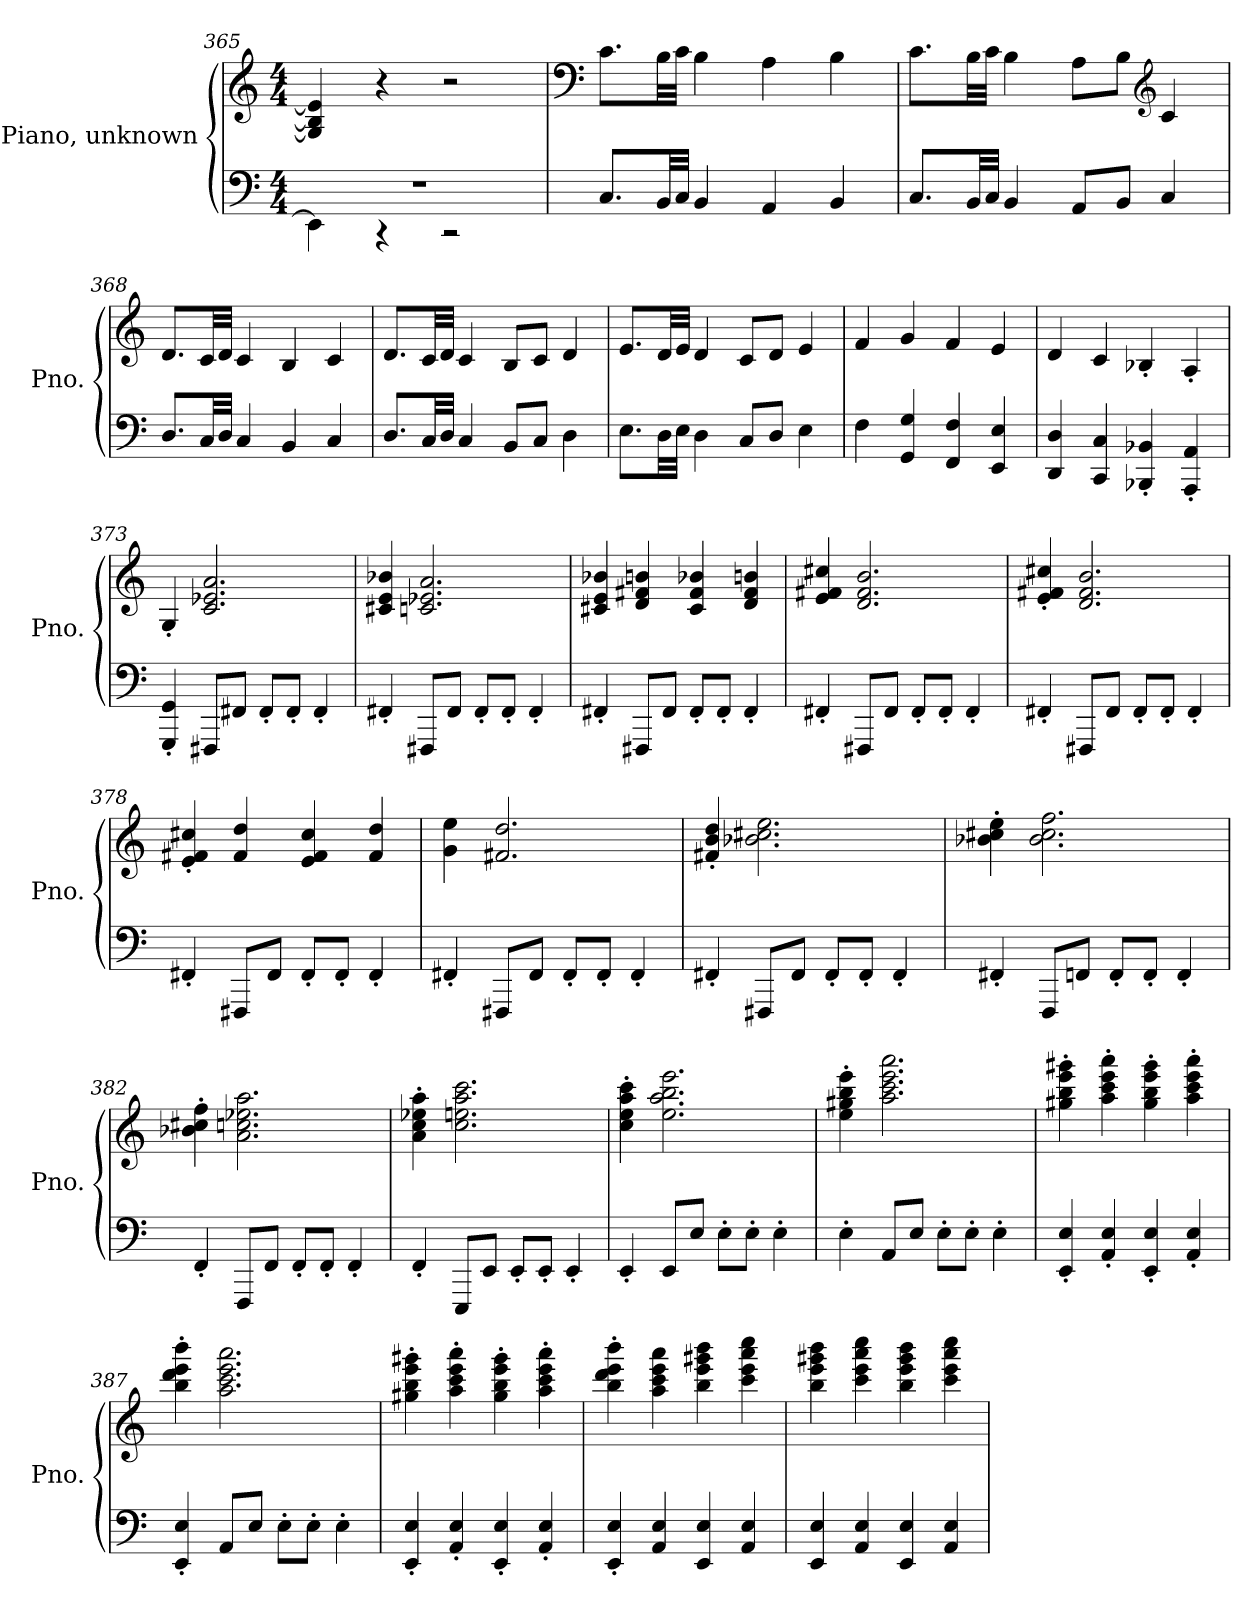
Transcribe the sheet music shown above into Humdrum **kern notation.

**kern	**kern
*part1	*part1
*staff2	*staff1
*I"Piano, unknown	*
*I'Pno.	*
*clefF4	*clefG2
*k[]	*k[]
*M4/4	*M4/4
=365	=365
*^	*
1r	4EE\]	4G#/] 4B/] 4e/]
.	4r	4r
.	2r	2r
*v	*v	*
!!LO:LB:g=z
=366	=366
*	*clefF4
8.C/L	8.c\L
32BB/LL	32B\LL
32C/JJJ	32c\JJJ
4BB/	4B\
4AA/	4A\
4BB/	4B\
=367	=367
8.C/L	8.c\L
32BB/LL	32B\LL
32C/JJJ	32c\JJJ
4BB/	4B\
8AA/L	8A\L
8BB/J	8B\J
*	*clefG2
4C/	4c/
=368	=368
8.D/L	8.d/L
32C/LL	32c/LL
32D/JJJ	32d/JJJ
4C/	4c/
4BB/	4B/
4C/	4c/
=369	=369
8.D/L	8.d/L
32C/LL	32c/LL
32D/JJJ	32d/JJJ
4C/	4c/
8BB/L	8B/L
8C/J	8c/J
4D\	4d/
=370	=370
8.E\L	8.e/L
32D\LL	32d/LL
32E\JJJ	32e/JJJ
4D\	4d/
8C/L	8c/L
8D/J	8d/J
4E\	4e/
!!LO:LB:g=z
=371	=371
4F\	4f/
4GG/ 4G/	4g/
4FF/ 4F/	4f/
4EE/ 4E/	4e/
=372	=372
4DD/ 4D/	4d/
4CC/ 4C/	4c/
4BBB-X/' 4BB-X/'	4B-X'/
4AAA/' 4AA/'	4A'/
=373	=373
4GGG/' 4GG/'	4G'/
8FFF#X/L	2.c/ 2.e-X/ 2.a/
8FF#X/J	.
8FF#'/L	.
8FF#'/J	.
4FF#'/	.
=374	=374
4FF#X'/	4c#X/ 4e/ 4b-X/
8FFF#X/L	2.cn/ 2.e-X/ 2.a/
8FF#/J	.
8FF#'/L	.
8FF#'/J	.
4FF#'/	.
=375	=375
4FF#X'/	4c#X/ 4e/ 4b-X/
8FFF#X/L	4d/ 4f#X/ 4bn/
8FF#/J	.
8FF#'/L	4c#/ 4f#/ 4b-X/
8FF#'/J	.
4FF#'/	4d/ 4f#/ 4bn/
=376	=376
4FF#X'/	4e/ 4f#X/ 4cc#X/
8FFF#X/L	2.d/ 2.f#/ 2.b/
8FF#/J	.
8FF#'/L	.
8FF#'/J	.
4FF#'/	.
!!LO:LB:g=z
=377	=377
4FF#X'/	4e/' 4f#X/' 4cc#X/'
8FFF#X/L	2.d/ 2.f#/ 2.b/
8FF#/J	.
8FF#'/L	.
8FF#'/J	.
4FF#'/	.
=378	=378
4FF#X'/	4e/' 4f#X/' 4cc#X/'
8FFF#X/L	4f#/ 4dd/
8FF#/J	.
8FF#'/L	4e/ 4f#/ 4cc#/
8FF#'/J	.
4FF#'/	4f#/ 4dd/
=379	=379
4FF#X'/	4g\ 4ee\
8FFF#X/L	2.f#X/ 2.dd/
8FF#/J	.
8FF#'/L	.
8FF#'/J	.
4FF#'/	.
=380	=380
4FF#X'/	4f#X/' 4b/' 4dd/'
8FFF#X/L	2.b-X\ 2.cc#X\ 2.ee\
8FF#/J	.
8FF#'/L	.
8FF#'/J	.
4FF#'/	.
=381	=381
4FF#X'/	4b-X\' 4cc#X\' 4ee\'
8FFF/L	2.b-\ 2.cc#\ 2.ff\
8FFn/J	.
8FF'/L	.
8FF'/J	.
4FF'/	.
!!LO:PB:g=z
=382	=382
4FF'/	4b-X\' 4cc#X\' 4ff\'
8FFF/L	2.a\ 2.ccn\ 2.ee-X\ 2.aa\
8FF/J	.
8FF'/L	.
8FF'/J	.
4FF'/	.
=383	=383
4FF'/	4a\' 4cc\' 4ee-X\' 4aa\'
8EEE/L	2.cc\ 2.een\ 2.aa\ 2.ccc\
8EE/J	.
8EE'/L	.
8EE'/J	.
4EE'/	.
=384	=384
4EE'/	4cc\' 4ee\' 4aa\' 4ccc\'
8EE/L	2.ee\ 2.aa\ 2.bb\ 2.eee\
8E/J	.
8E'\L	.
8E'\J	.
4E'\	.
=385	=385
4E'\	4ee\' 4gg#X\' 4bb\' 4eee\'
8AA/L	2.aa\ 2.ccc\ 2.eee\ 2.aaa\
8E/J	.
8E'\L	.
8E'\J	.
4E'\	.
=386	=386
4EE/' 4E/'	4gg#X\' 4bb\' 4eee\' 4ggg#X\'
4AA/' 4E/'	4aa\' 4ccc\' 4eee\' 4aaa\'
4EE/' 4E/'	4gg#\' 4bb\' 4eee\' 4ggg#\'
4AA/' 4E/'	4aa\' 4ccc\' 4eee\' 4aaa\'
!!LO:LB:g=z
=387	=387
4EE/' 4E/'	4bb\' 4ddd\' 4eee\' 4bbb\'
8AA/L	2.aa\ 2.ccc\ 2.eee\ 2.aaa\
8E/J	.
8E'\L	.
8E'\J	.
4E'\	.
=388	=388
4EE/' 4E/'	4gg#X\' 4bb\' 4eee\' 4ggg#X\'
4AA/' 4E/'	4aa\' 4ccc\' 4eee\' 4aaa\'
4EE/' 4E/'	4gg#\' 4bb\' 4eee\' 4ggg#\'
4AA/' 4E/'	4aa\' 4ccc\' 4eee\' 4aaa\'
=389	=389
4EE/' 4E/'	4bb\' 4ddd\' 4eee\' 4bbb\'
4AA/ 4E/	4aa\ 4ccc\ 4eee\ 4aaa\
4EE/ 4E/	4bb\ 4eee\ 4ggg#X\ 4bbb\
4AA/ 4E/	4ccc\ 4eee\ 4aaa\ 4cccc\
=390	=390
4EE/ 4E/	4bb\ 4eee\ 4ggg#X\ 4bbb\
4AA/ 4E/	4ccc\ 4eee\ 4aaa\ 4cccc\
4EE/ 4E/	4bb\ 4eee\ 4ggg#\ 4bbb\
4AA/ 4E/	4ccc\ 4eee\ 4aaa\ 4cccc\
=	=
*-	*-
